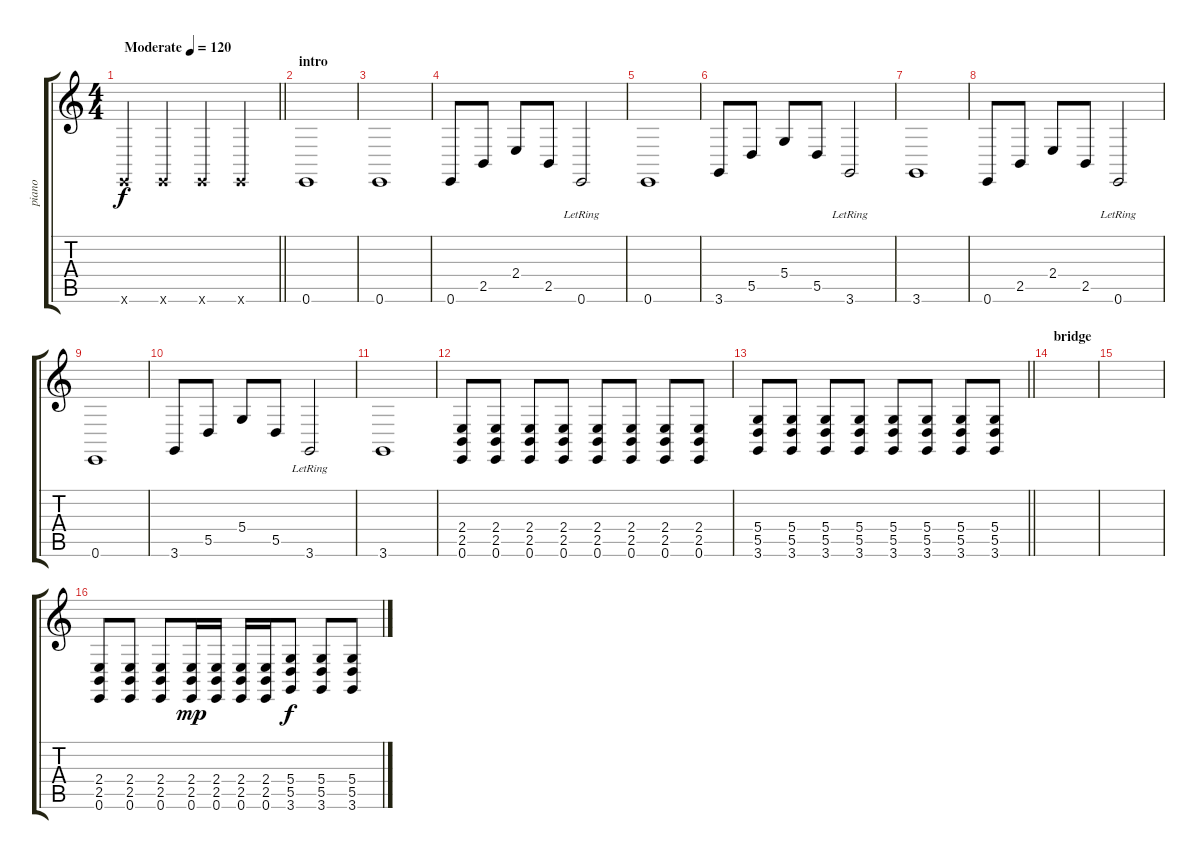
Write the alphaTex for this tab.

\track ("piano" "piano") {instrument electricgrandpiano}
\staff {score tabs}
\tuning (E4 B3 G3 D3 A2 E2) {hide}
\ts (4 4)
\tempo (120 "Moderate")
\clef g2
\barLineRight lightlight
\ks c
0.6{x}.4{dy f instrument electricgrandpiano} 0.6{x}.4 0.6{x}.4 0.6{x}.4 |
\section ("" "intro")
0.6.1 |
0.6.1 |
0.6.8 2.5.8 2.4.8 2.5.8 0.6{lr}.2 |
0.6.1 |
3.6.8 5.5.8 5.4.8 5.5.8 3.6{lr}.2 |
3.6.1 |
0.6.8 2.5.8 2.4.8 2.5.8 0.6{lr}.2 |
0.6.1 |
3.6.8 5.5.8 5.4.8 5.5.8 3.6{lr}.2 |
3.6.1 |
(2.4 2.5 0.6).8 (2.4 2.5 0.6).8 (2.4 2.5 0.6).8 (2.4 2.5 0.6).8 (2.4 2.5 0.6).8 (2.4 2.5 0.6).8 (2.4 2.5 0.6).8 (2.4 2.5 0.6).8 |
\barLineRight lightlight
(5.4 5.5 3.6).8 (5.4 5.5 3.6).8 (5.4 5.5 3.6).8 (5.4 5.5 3.6).8 (5.4 5.5 3.6).8 (5.4 5.5 3.6).8 (5.4 5.5 3.6).8 (5.4 5.5 3.6).8 |
\section ("" "bridge")
|
|
(2.4 2.5 0.6).8 (2.4 2.5 0.6).8 (2.4 2.5 0.6).8 (2.4 2.5 0.6).16{dy mp} (2.4 2.5 0.6).16 (2.4 2.5 0.6).16 (2.4 2.5 0.6).16 (5.4 5.5 3.6).8{dy f} (5.4 5.5 3.6).8 (5.4 5.5 3.6).8
